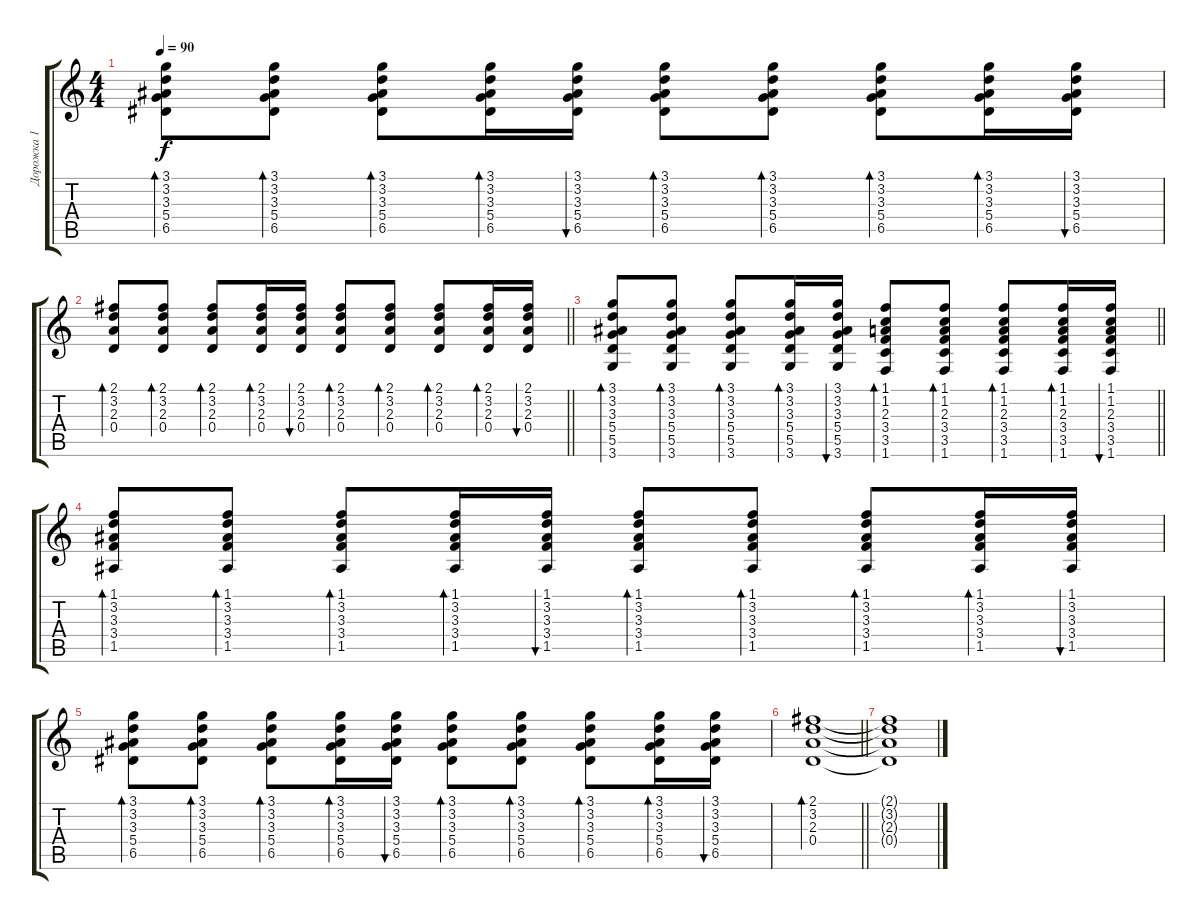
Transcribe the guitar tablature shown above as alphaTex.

\track ("Дорожка 1" "Дорожка 1") {instrument acousticguitarnylon}
\staff {score tabs}
\tuning (E4 B3 G3 D3 A2 E2) {hide}
\ts (4 4)
\tempo 90
\clef g2
\ks c
(3.1 3.2 3.3 5.4 6.5).8{bd 60 dy f} (3.1 3.2 3.3 5.4 6.5).8{bd 60} (3.1 3.2 3.3 5.4 6.5).8{bd 60} (3.1 3.2 3.3 5.4 6.5).16{bd 60} (3.1 3.2 3.3 5.4 6.5).16{bu 60} (3.1 3.2 3.3 5.4 6.5).8{bd 60} (3.1 3.2 3.3 5.4 6.5).8{bd 60} (3.1 3.2 3.3 5.4 6.5).8{bd 60} (3.1 3.2 3.3 5.4 6.5).16{bd 60} (3.1 3.2 3.3 5.4 6.5).16{bu 60} |
\barLineRight lightlight
(2.1 3.2 2.3 0.4).8{bd 60} (2.1 3.2 2.3 0.4).8{bd 60} (2.1 3.2 2.3 0.4).8{bd 60} (2.1 3.2 2.3 0.4).16{bd 60} (2.1 3.2 2.3 0.4).16{bu 60} (2.1 3.2 2.3 0.4).8{bd 60} (2.1 3.2 2.3 0.4).8{bd 60} (2.1 3.2 2.3 0.4).8{bd 60} (2.1 3.2 2.3 0.4).16{bd 60} (2.1 3.2 2.3 0.4).16{bu 60} |
\barLineRight lightlight
(3.1 3.2 3.3 5.4 5.5 3.6).8{bd 60} (3.1 3.2 3.3 5.4 5.5 3.6).8{bd 60} (3.1 3.2 3.3 5.4 5.5 3.6).8{bd 60} (3.1 3.2 3.3 5.4 5.5 3.6).16{bd 60} (3.1 3.2 3.3 5.4 5.5 3.6).16{bu 60} (1.1 1.2 2.3 3.4 3.5 1.6).8{bd 60} (1.1 1.2 2.3 3.4 3.5 1.6).8{bd 60} (1.1 1.2 2.3 3.4 3.5 1.6).8{bd 60} (1.1 1.2 2.3 3.4 3.5 1.6).16{bd 60} (1.1 1.2 2.3 3.4 3.5 1.6).16{bu 60} |
(1.1 3.2 3.3 3.4 1.5).8{bd 60} (1.1 3.2 3.3 3.4 1.5).8{bd 60} (1.1 3.2 3.3 3.4 1.5).8{bd 60} (1.1 3.2 3.3 3.4 1.5).16{bd 60} (1.1 3.2 3.3 3.4 1.5).16{bu 60} (1.1 3.2 3.3 3.4 1.5).8{bd 60} (1.1 3.2 3.3 3.4 1.5).8{bd 60} (1.1 3.2 3.3 3.4 1.5).8{bd 60} (1.1 3.2 3.3 3.4 1.5).16{bd 60} (1.1 3.2 3.3 3.4 1.5).16{bu 60} |
(3.1 3.2 3.3 5.4 6.5).8{bd 60} (3.1 3.2 3.3 5.4 6.5).8{bd 60} (3.1 3.2 3.3 5.4 6.5).8{bd 60} (3.1 3.2 3.3 5.4 6.5).16{bd 60} (3.1 3.2 3.3 5.4 6.5).16{bu 60} (3.1 3.2 3.3 5.4 6.5).8{bd 60} (3.1 3.2 3.3 5.4 6.5).8{bd 60} (3.1 3.2 3.3 5.4 6.5).8{bd 60} (3.1 3.2 3.3 5.4 6.5).16{bd 60} (3.1 3.2 3.3 5.4 6.5).16{bu 60} |
\barLineRight lightlight
(2.1 3.2 2.3 0.4).1{bd 60} |
(2.1{t} 3.2{t} 2.3{t} 0.4{t}).1
